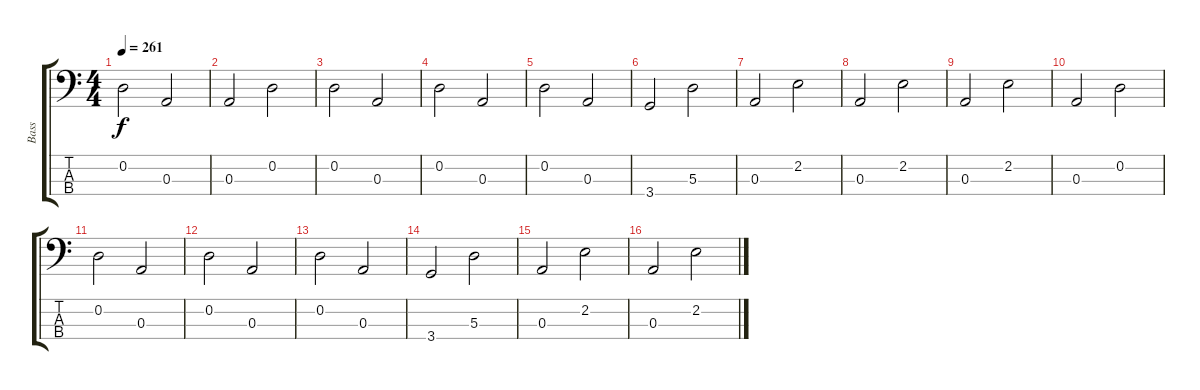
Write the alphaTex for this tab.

\track ("Bass" "Bass") {instrument electricbassfinger}
\staff {score tabs}
\tuning (G2 D2 A1 E1) {hide}
\ts (4 4)
\tempo 261
\clef f4
\ks c
0.2.2{dy f} 0.3.2 |
0.3.2 0.2.2 |
0.2.2 0.3.2 |
0.2.2 0.3.2 |
0.2.2 0.3.2 |
3.4.2 5.3.2 |
0.3.2 2.2.2 |
0.3.2 2.2.2 |
0.3.2 2.2.2 |
0.3.2 0.2.2 |
0.2.2 0.3.2 |
0.2.2 0.3.2 |
0.2.2 0.3.2 |
3.4.2 5.3.2 |
0.3.2 2.2.2 |
0.3.2 2.2.2
